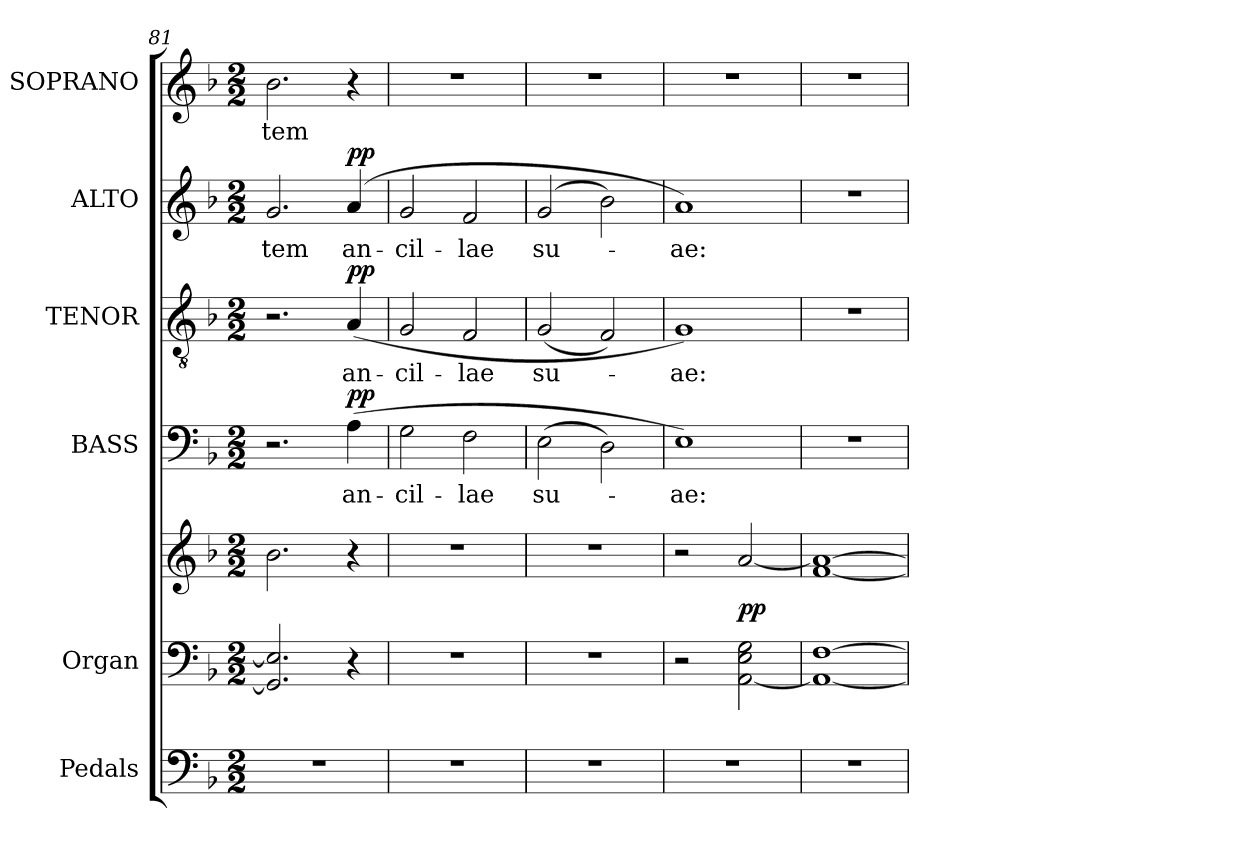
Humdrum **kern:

**kern	**kern	**kern	**dynam	**kern	**text	**dynam	**kern	**text	**dynam	**kern	**text	**dynam	**kern	**text
*part6	*part5	*part5	*part5	*part4	*part4	*part4	*part3	*part3	*part3	*part2	*part2	*part2	*part1	*part1
*staff7	*staff6	*staff5	*staff5/6	*staff4	*staff4	*staff4	*staff3	*staff3	*staff3	*staff2	*staff2	*staff2	*staff1	*staff1
*I"Pedals	*I"Organ	*	*	*I"BASS	*	*	*I"TENOR	*	*	*I"ALTO	*	*	*I"SOPRANO	*
*I'Ped.	*I'Org.	*	*	*I'B.	*	*	*I'T.	*	*	*I'A.	*	*	*I'S.	*
*clefF4	*clefF4	*clefG2	*	*clefF4	*	*	*clefGv2	*	*	*clefG2	*	*	*clefG2	*
*	*	*	*	*	*	*	*ITrd7c12	*	*	*	*	*	*	*
*k[b-]	*k[b-]	*k[b-]	*	*k[b-]	*	*	*k[b-]	*	*	*k[b-]	*	*	*k[b-]	*
*F:	*F:	*F:	*	*F:	*	*	*F:	*	*	*F:	*	*	*F:	*
*M2/2	*M2/2	*M2/2	*	*M2/2	*	*	*M2/2	*	*	*M2/2	*	*	*M2/2	*
=81	=81	=81	=81	=81	=81	=81	=81	=81	=81	=81	=81	=81	=81	=81
!	!	!	!	!	!	!	!	!	!	!	!LO:LY:b:color=#000000	!	!	!
!	!	!	!	!	!	!	!	!	!	!	!	!	!	!LO:LY:b:color=#000000
1r	2.GGi/] 2.Ei]	2.b-i\	.	2.r	.	.	2.r	.	.	2.gi/	-tem	.	2.b-i\	-tem
!	!	!	!	!	!LO:LY:b:color=#000000	!	!	!	!	!	!	!	!	!
!	!	!	!	!	!	!	!	!LO:LY:b:color=#000000	!	!	!	!	!	!
!	!	!	!	!	!	!	!	!	!	!	!LO:LY:b:color=#000000	!	!	!
.	4r	4r	.	(4Ai\	an-	pp	(4AAi/	an-	pp	(4ai/	an-	pp	4r	.
!!LO:PB:g=z
=82	=82	=82	=82	=82	=82	=82	=82	=82	=82	=82	=82	=82	=82	=82
!	!	!	!	!	!LO:LY:b:color=#000000	!	!	!	!	!	!	!	!	!
!	!	!	!	!	!	!	!	!LO:LY:b:color=#000000	!	!	!	!	!	!
!	!	!	!	!	!	!	!	!	!	!	!LO:LY:b:color=#000000	!	!	!
1r	1r	1r	.	2Gi\	-cil-	.	2GGi/	-cil-	.	2gi/	-cil-	.	1r	.
!	!	!	!	!	!LO:LY:b:color=#000000	!	!	!	!	!	!	!	!	!
!	!	!	!	!	!	!	!	!LO:LY:b:color=#000000	!	!	!	!	!	!
!	!	!	!	!	!	!	!	!	!	!	!LO:LY:b:color=#000000	!	!	!
.	.	.	.	2Fi\	-lae	.	2FFi/	-lae	.	2fi/	-lae	.	.	.
=83	=83	=83	=83	=83	=83	=83	=83	=83	=83	=83	=83	=83	=83	=83
!	!	!	!	!	!LO:LY:b:color=#000000	!	!	!	!	!	!	!	!	!
!	!	!	!	!	!	!	!	!LO:LY:b:color=#000000	!	!	!	!	!	!
!	!	!	!	!	!	!	!	!	!	!	!LO:LY:b:color=#000000	!	!	!
1r	1r	1r	.	(2Ei\	su-	.	(2GGi/	su-	.	(2gi/	su-	.	1r	.
.	.	.	.	2Di\)	.	.	2FFi/)	.	.	2b-i\)	.	.	.	.
=84	=84	=84	=84	=84	=84	=84	=84	=84	=84	=84	=84	=84	=84	=84
!	!	!	!	!	!LO:LY:b:color=#000000	!	!	!	!	!	!	!	!	!
!	!	!	!	!	!	!	!	!LO:LY:b:color=#000000	!	!	!	!	!	!
!	!	!	!	!	!	!	!	!	!	!	!LO:LY:b:color=#000000	!	!	!
1r	2r	2r	.	1Ei)	-ae:	.	1GGi)	-ae:	.	1ai)	-ae:	.	1r	.
.	[<2AAi\ 2Ei 2Gi	[<2ai/	pp	.	.	.	.	.	.	.	.	.	.	.
=85	=85	=85	=85	=85	=85	=85	=85	=85	=85	=85	=85	=85	=85	=85
1r	1AAi_< [>1Fi	[<1fi 1ai_<	.	1r	.	.	1r	.	.	1r	.	.	1r	.
=	=	=	=	=	=	=	=	=	=	=	=	=	=	=
*-	*-	*-	*-	*-	*-	*-	*-	*-	*-	*-	*-	*-	*-	*-
